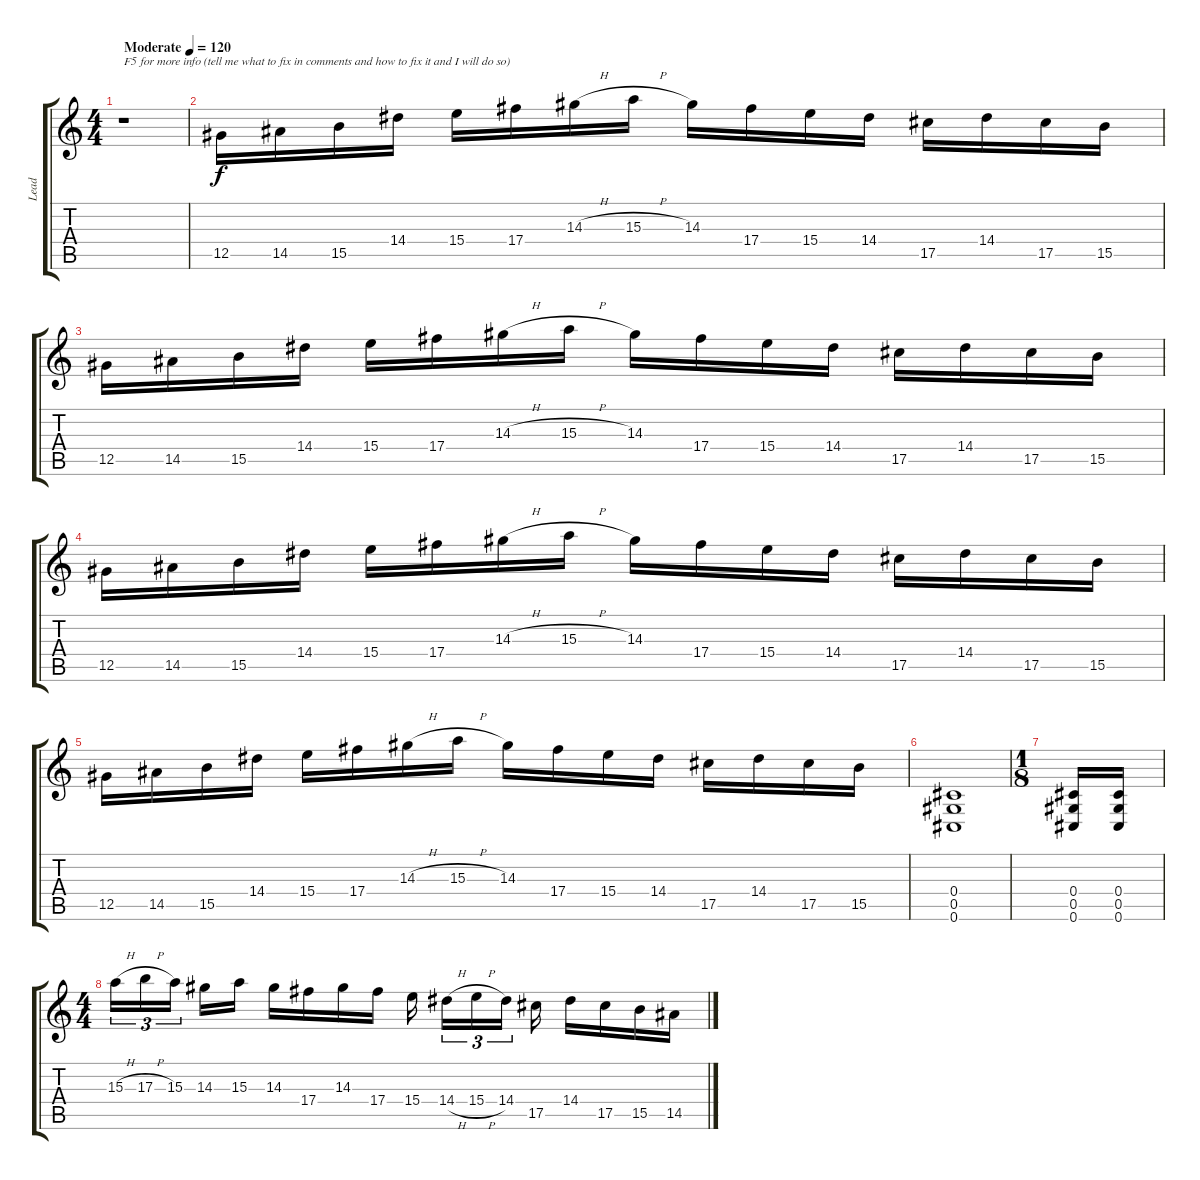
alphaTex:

\track ("Lead" "Lead") {instrument overdrivenguitar}
\staff {score tabs}
\tuning (Eb4 Bb3 Gb3 Db3 Ab2 Db2) {hide}
\ts (4 4)
\tempo (120 "Moderate")
\clef g2
\ks c
r.1{txt "F5 for more info (tell me what to fix in comments and how to fix it and I will do so)" dy f instrument overdrivenguitar} |
12.5.16 14.5.16 15.5.16 14.4.16 15.4.16 17.4.16 14.3{h}.16 15.3{h}.16 14.3.16 17.4.16 15.4.16 14.4.16 17.5.16 14.4.16 17.5.16 15.5.16 |
12.5.16 14.5.16 15.5.16 14.4.16 15.4.16 17.4.16 14.3{h}.16 15.3{h}.16 14.3.16 17.4.16 15.4.16 14.4.16 17.5.16 14.4.16 17.5.16 15.5.16 |
12.5.16 14.5.16 15.5.16 14.4.16 15.4.16 17.4.16 14.3{h}.16 15.3{h}.16 14.3.16 17.4.16 15.4.16 14.4.16 17.5.16 14.4.16 17.5.16 15.5.16 |
12.5.16 14.5.16 15.5.16 14.4.16 15.4.16 17.4.16 14.3{h}.16 15.3{h}.16 14.3.16 17.4.16 15.4.16 14.4.16 17.5.16 14.4.16 17.5.16 15.5.16 |
(0.4 0.5 0.6).1 |
\ts (1 8)
(0.4 0.5 0.6).16 (0.4 0.5 0.6).16 |
\ts (4 4)
15.3{h}.16{tu (3 2)} 17.3{h}.16{tu (3 2)} 15.3.16{tu (3 2)} 14.3.16 15.3.16 14.3.16 17.4.16 14.3.16 17.4.16 15.4.16 14.4{h}.16{tu (3 2)} 15.4{h}.16{tu (3 2)} 14.4.16{tu (3 2)} 17.5.16 14.4.16 17.5.16 15.5.16 14.5.16
